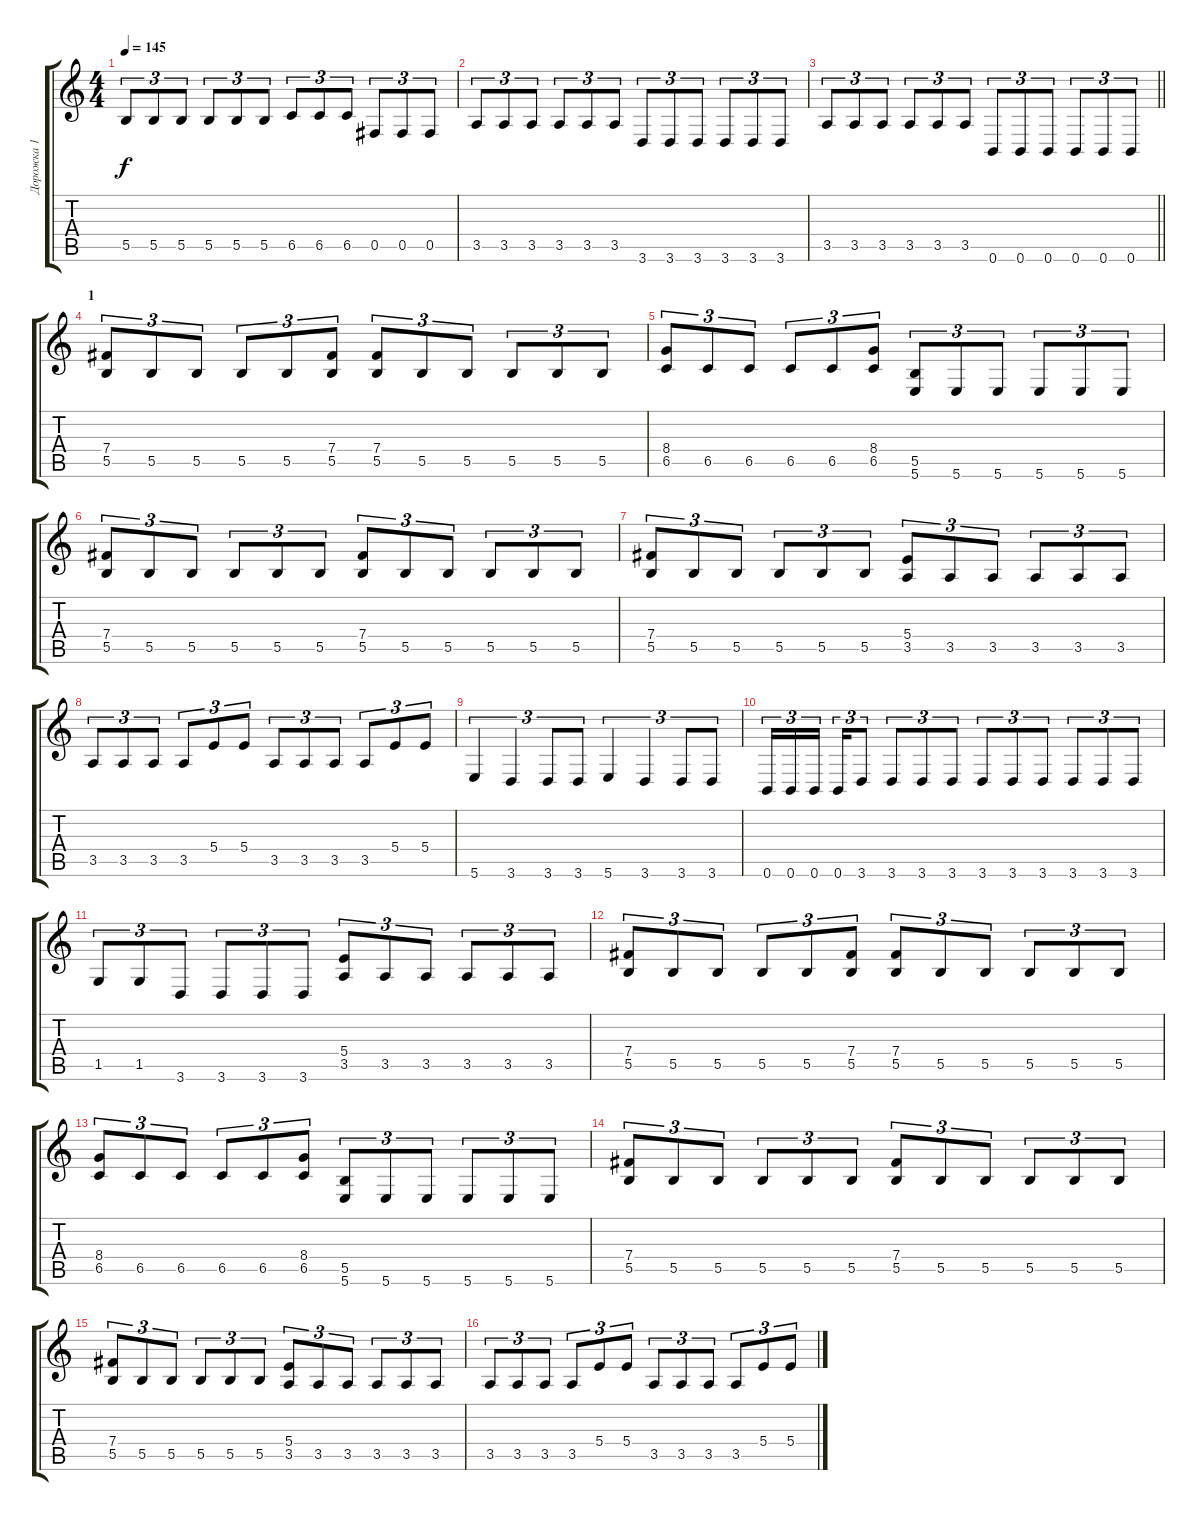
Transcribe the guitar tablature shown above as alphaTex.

\track ("Дорожка 1" "Дорожка 1") {instrument distortionguitar}
\staff {score tabs}
\tuning (Db4 Ab3 E3 B2 Gb2 B1) {hide}
\ts (4 4)
\tempo 145
\clef g2
\ks c
5.5.8{tu (3 2) dy f} 5.5.8{tu (3 2)} 5.5.8{tu (3 2)} 5.5.8{tu (3 2)} 5.5.8{tu (3 2)} 5.5.8{tu (3 2)} 6.5.8{tu (3 2)} 6.5.8{tu (3 2)} 6.5.8{tu (3 2)} 0.5.8{tu (3 2)} 0.5.8{tu (3 2)} 0.5.8{tu (3 2)} |
3.5.8{tu (3 2)} 3.5.8{tu (3 2)} 3.5.8{tu (3 2)} 3.5.8{tu (3 2)} 3.5.8{tu (3 2)} 3.5.8{tu (3 2)} 3.6.8{tu (3 2)} 3.6.8{tu (3 2)} 3.6.8{tu (3 2)} 3.6.8{tu (3 2)} 3.6.8{tu (3 2)} 3.6.8{tu (3 2)} |
\barLineRight lightlight
3.5.8{tu (3 2)} 3.5.8{tu (3 2)} 3.5.8{tu (3 2)} 3.5.8{tu (3 2)} 3.5.8{tu (3 2)} 3.5.8{tu (3 2)} 0.6.8{tu (3 2)} 0.6.8{tu (3 2)} 0.6.8{tu (3 2)} 0.6.8{tu (3 2)} 0.6.8{tu (3 2)} 0.6.8{tu (3 2)} |
\section ("" "1")
(7.4 5.5).8{tu (3 2)} 5.5.8{tu (3 2)} 5.5.8{tu (3 2)} 5.5.8{tu (3 2)} 5.5.8{tu (3 2)} (7.4 5.5).8{tu (3 2)} (7.4 5.5).8{tu (3 2)} 5.5.8{tu (3 2)} 5.5.8{tu (3 2)} 5.5.8{tu (3 2)} 5.5.8{tu (3 2)} 5.5.8{tu (3 2)} |
(8.4 6.5).8{tu (3 2)} 6.5.8{tu (3 2)} 6.5.8{tu (3 2)} 6.5.8{tu (3 2)} 6.5.8{tu (3 2)} (8.4 6.5).8{tu (3 2)} (5.5 5.6).8{tu (3 2)} 5.6.8{tu (3 2)} 5.6.8{tu (3 2)} 5.6.8{tu (3 2)} 5.6.8{tu (3 2)} 5.6.8{tu (3 2)} |
(7.4 5.5).8{tu (3 2)} 5.5.8{tu (3 2)} 5.5.8{tu (3 2)} 5.5.8{tu (3 2)} 5.5.8{tu (3 2)} 5.5.8{tu (3 2)} (7.4 5.5).8{tu (3 2)} 5.5.8{tu (3 2)} 5.5.8{tu (3 2)} 5.5.8{tu (3 2)} 5.5.8{tu (3 2)} 5.5.8{tu (3 2)} |
(7.4 5.5).8{tu (3 2)} 5.5.8{tu (3 2)} 5.5.8{tu (3 2)} 5.5.8{tu (3 2)} 5.5.8{tu (3 2)} 5.5.8{tu (3 2)} (5.4 3.5).8{tu (3 2)} 3.5.8{tu (3 2)} 3.5.8{tu (3 2)} 3.5.8{tu (3 2)} 3.5.8{tu (3 2)} 3.5.8{tu (3 2)} |
3.5.8{tu (3 2)} 3.5.8{tu (3 2)} 3.5.8{tu (3 2)} 3.5.8{tu (3 2)} 5.4.8{tu (3 2)} 5.4.8{tu (3 2)} 3.5.8{tu (3 2)} 3.5.8{tu (3 2)} 3.5.8{tu (3 2)} 3.5.8{tu (3 2)} 5.4.8{tu (3 2)} 5.4.8{tu (3 2)} |
5.6.4{tu (3 2)} 3.6.4{tu (3 2)} 3.6.8{tu (3 2)} 3.6.8{tu (3 2)} 5.6.4{tu (3 2)} 3.6.4{tu (3 2)} 3.6.8{tu (3 2)} 3.6.8{tu (3 2)} |
0.6.16{tu (3 2)} 0.6.16{tu (3 2)} 0.6.16{tu (3 2) beam splitsecondary} 0.6.16{tu (3 2)} 3.6.8{tu (3 2)} 3.6.8{tu (3 2)} 3.6.8{tu (3 2)} 3.6.8{tu (3 2)} 3.6.8{tu (3 2)} 3.6.8{tu (3 2)} 3.6.8{tu (3 2)} 3.6.8{tu (3 2)} 3.6.8{tu (3 2)} 3.6.8{tu (3 2)} |
1.5.8{tu (3 2)} 1.5.8{tu (3 2)} 3.6.8{tu (3 2)} 3.6.8{tu (3 2)} 3.6.8{tu (3 2)} 3.6.8{tu (3 2)} (5.4 3.5).8{tu (3 2)} 3.5.8{tu (3 2)} 3.5.8{tu (3 2)} 3.5.8{tu (3 2)} 3.5.8{tu (3 2)} 3.5.8{tu (3 2)} |
(7.4 5.5).8{tu (3 2)} 5.5.8{tu (3 2)} 5.5.8{tu (3 2)} 5.5.8{tu (3 2)} 5.5.8{tu (3 2)} (7.4 5.5).8{tu (3 2)} (7.4 5.5).8{tu (3 2)} 5.5.8{tu (3 2)} 5.5.8{tu (3 2)} 5.5.8{tu (3 2)} 5.5.8{tu (3 2)} 5.5.8{tu (3 2)} |
(8.4 6.5).8{tu (3 2)} 6.5.8{tu (3 2)} 6.5.8{tu (3 2)} 6.5.8{tu (3 2)} 6.5.8{tu (3 2)} (8.4 6.5).8{tu (3 2)} (5.5 5.6).8{tu (3 2)} 5.6.8{tu (3 2)} 5.6.8{tu (3 2)} 5.6.8{tu (3 2)} 5.6.8{tu (3 2)} 5.6.8{tu (3 2)} |
(7.4 5.5).8{tu (3 2)} 5.5.8{tu (3 2)} 5.5.8{tu (3 2)} 5.5.8{tu (3 2)} 5.5.8{tu (3 2)} 5.5.8{tu (3 2)} (7.4 5.5).8{tu (3 2)} 5.5.8{tu (3 2)} 5.5.8{tu (3 2)} 5.5.8{tu (3 2)} 5.5.8{tu (3 2)} 5.5.8{tu (3 2)} |
(7.4 5.5).8{tu (3 2)} 5.5.8{tu (3 2)} 5.5.8{tu (3 2)} 5.5.8{tu (3 2)} 5.5.8{tu (3 2)} 5.5.8{tu (3 2)} (5.4 3.5).8{tu (3 2)} 3.5.8{tu (3 2)} 3.5.8{tu (3 2)} 3.5.8{tu (3 2)} 3.5.8{tu (3 2)} 3.5.8{tu (3 2)} |
3.5.8{tu (3 2)} 3.5.8{tu (3 2)} 3.5.8{tu (3 2)} 3.5.8{tu (3 2)} 5.4.8{tu (3 2)} 5.4.8{tu (3 2)} 3.5.8{tu (3 2)} 3.5.8{tu (3 2)} 3.5.8{tu (3 2)} 3.5.8{tu (3 2)} 5.4.8{tu (3 2)} 5.4.8{tu (3 2)}
